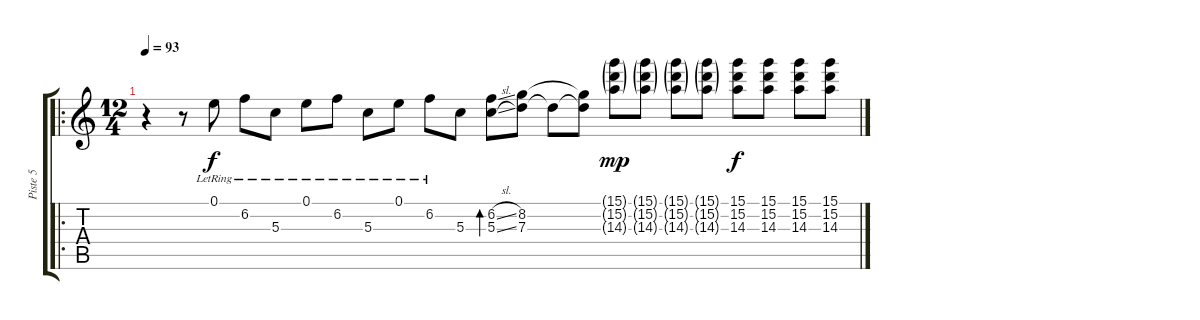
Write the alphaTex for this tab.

\track ("Piste 5" "Piste 5") {instrument electricguitarclean}
\staff {score tabs}
\tuning (E4 B3 G3 D3 A2 E2) {hide}
\ro
\ts (12 4)
\tempo 93
\clef g2
\ks c
r.4{dy f} r.8 0.1{lr}.8 6.2{lr}.8 5.3{lr}.8 0.1{lr}.8 6.2{lr}.8 5.3{lr}.8 0.1{lr}.8 6.2{lr}.8 5.3.8 (6.2{sl} 5.3{sl}).8{bd 120} (8.2 7.3).8 7.3{t}.8 (8.2{t} 7.3{t}).8 (15.1{g} 15.2{g} 14.3{g}).8{dy mp} (15.1{g} 15.2{g} 14.3{g}).8 (15.1{g} 15.2{g} 14.3{g}).8 (15.1{g} 15.2{g} 14.3{g}).8 (15.1 15.2 14.3).8{dy f} (15.1 15.2 14.3).8 (15.1 15.2 14.3).8 (15.1 15.2 14.3).8
